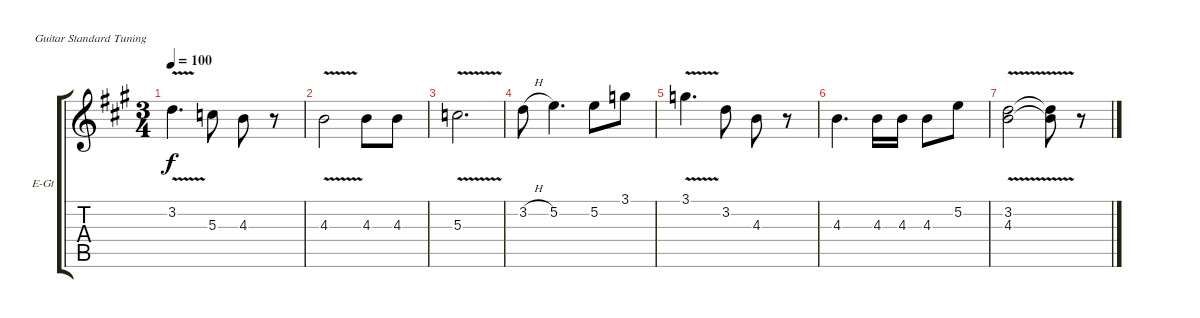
\bracketExtendMode groupsimilarinstruments
\firstSystemTrackNameOrientation horizontal
\otherSystemsTrackNameOrientation horizontal
\track ("4 Guitar" "E-Gt") {instrument distortionguitar}
\staff {score tabs}
\tuning (E4 B3 G3 D3 A2 E2)
\ts (3 4)
\tempo 100
\clef g2
\scale
1.07062
\ks a
3.2{v}.4{d dy f} 5.3.8 4.3.8 r.8 |
\scale
0.929382 4.3{v}.2 4.3.8 4.3.8 |
\scale
1.07062 5.3{v}.2{d} |
\scale
0.929382 3.2{h}.8 5.2.4{d} 5.2.8 3.1.8 |
\scale
1.07062 3.1{v}.4{d} 3.2.8 4.3.8 r.8 |
\scale
0.929382 4.3.4{d} 4.3.16 4.3.16 4.3.8 5.2.8 |
\scale
1.07062 (3.2{v} 4.3{v}).2 (3.2{t} 4.3{t}).8 r.8 |
\scale
0.929382 |
\scale
1.07062 |
\scale
0.929382 |
\scale
1.07062 |
\scale
0.929382 |
\scale
1.07062 |
\scale
0.929382 |
\scale
1.07062 |
\scale
0.929382
